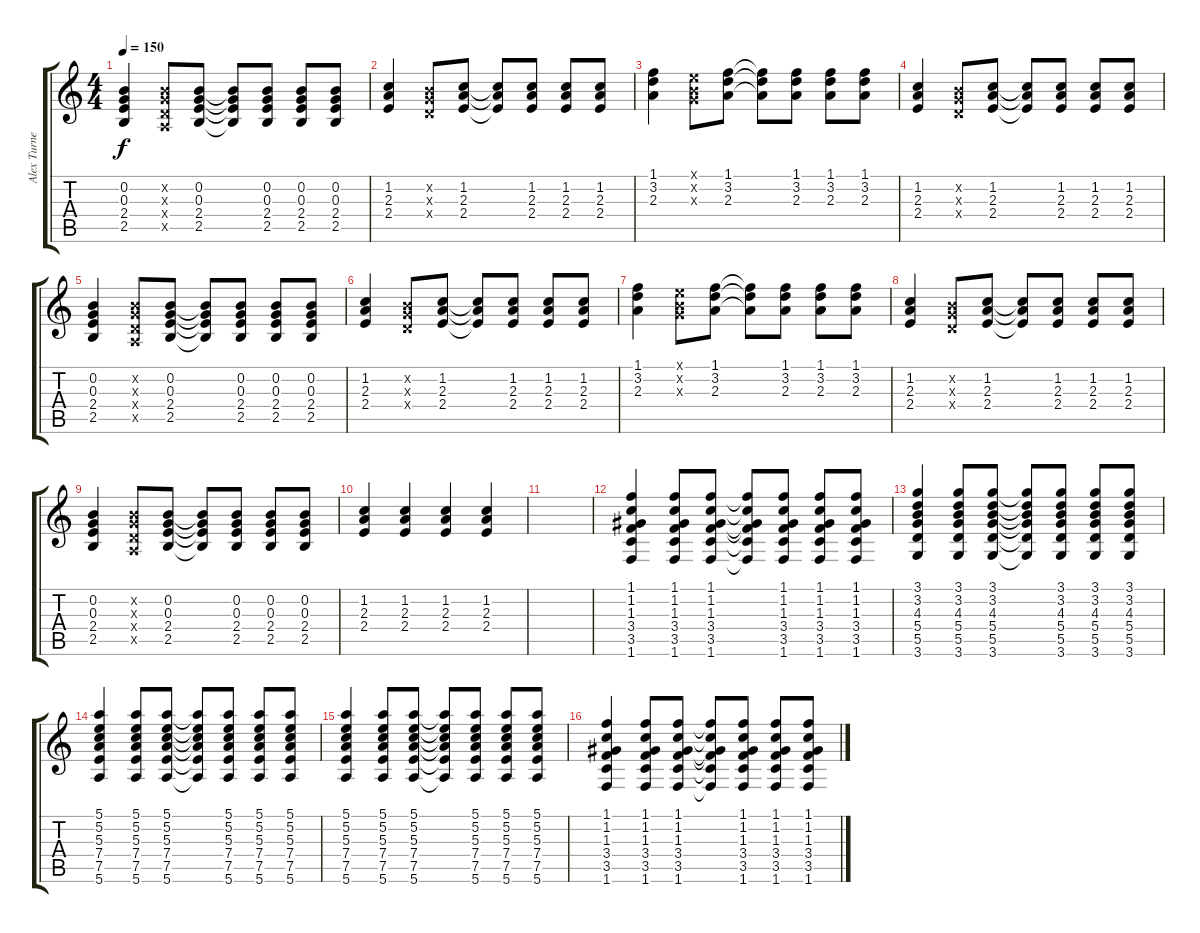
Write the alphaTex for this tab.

\track ("Alex Turner" "Alex Turne") {instrument acousticguitarsteel}
\staff {score tabs}
\tuning (E4 B3 G3 D3 A2 E2) {hide}
\ts (4 4)
\tempo 150
\clef g2
\ks c
(0.2 0.3 2.4 2.5).4{dy f} (0.2{x} 0.3{x} 0.4{x} 0.5{x}).8 (0.2 0.3 2.4 2.5).8 (0.2{t} 0.3{t} 2.4{t} 2.5{t}).8 (0.2 0.3 2.4 2.5).8 (0.2 0.3 2.4 2.5).8 (0.2 0.3 2.4 2.5).8 |
(1.2 2.3 2.4).4 (0.2{x} 0.3{x} 0.4{x}).8 (1.2 2.3 2.4).8 (1.2{t} 2.3{t} 2.4{t}).8 (1.2 2.3 2.4).8 (1.2 2.3 2.4).8 (1.2 2.3 2.4).8 |
(1.1 3.2 2.3).4 (0.1{x} 0.2{x} 0.3{x}).8 (1.1 3.2 2.3).8 (1.1{t} 3.2{t} 2.3{t}).8 (1.1 3.2 2.3).8 (1.1 3.2 2.3).8 (1.1 3.2 2.3).8 |
(1.2 2.3 2.4).4 (0.2{x} 0.3{x} 0.4{x}).8 (1.2 2.3 2.4).8 (1.2{t} 2.3{t} 2.4{t}).8 (1.2 2.3 2.4).8 (1.2 2.3 2.4).8 (1.2 2.3 2.4).8 |
(0.2 0.3 2.4 2.5).4 (0.2{x} 0.3{x} 0.4{x} 0.5{x}).8 (0.2 0.3 2.4 2.5).8 (0.2{t} 0.3{t} 2.4{t} 2.5{t}).8 (0.2 0.3 2.4 2.5).8 (0.2 0.3 2.4 2.5).8 (0.2 0.3 2.4 2.5).8 |
(1.2 2.3 2.4).4 (0.2{x} 0.3{x} 0.4{x}).8 (1.2 2.3 2.4).8 (1.2{t} 2.3{t} 2.4{t}).8 (1.2 2.3 2.4).8 (1.2 2.3 2.4).8 (1.2 2.3 2.4).8 |
(1.1 3.2 2.3).4 (0.1{x} 0.2{x} 0.3{x}).8 (1.1 3.2 2.3).8 (1.1{t} 3.2{t} 2.3{t}).8 (1.1 3.2 2.3).8 (1.1 3.2 2.3).8 (1.1 3.2 2.3).8 |
(1.2 2.3 2.4).4 (0.2{x} 0.3{x} 0.4{x}).8 (1.2 2.3 2.4).8 (1.2{t} 2.3{t} 2.4{t}).8 (1.2 2.3 2.4).8 (1.2 2.3 2.4).8 (1.2 2.3 2.4).8 |
(0.2 0.3 2.4 2.5).4 (0.2{x} 0.3{x} 0.4{x} 0.5{x}).8 (0.2 0.3 2.4 2.5).8 (0.2{t} 0.3{t} 2.4{t} 2.5{t}).8 (0.2 0.3 2.4 2.5).8 (0.2 0.3 2.4 2.5).8 (0.2 0.3 2.4 2.5).8 |
(1.2 2.3 2.4).4 (1.2 2.3 2.4).4 (1.2 2.3 2.4).4 (1.2 2.3 2.4).4 |
|
(1.1 1.2 1.3 3.4 3.5 1.6).4 (1.1 1.2 1.3 3.4 3.5 1.6).8 (1.1 1.2 1.3 3.4 3.5 1.6).8 (1.1{t} 1.2{t} 1.3{t} 3.4{t} 3.5{t} 1.6{t}).8 (1.1 1.2 1.3 3.4 3.5 1.6).8 (1.1 1.2 1.3 3.4 3.5 1.6).8 (1.1 1.2 1.3 3.4 3.5 1.6).8 |
(3.1 3.2 4.3 5.4 5.5 3.6).4 (3.1 3.2 4.3 5.4 5.5 3.6).8 (3.1 3.2 4.3 5.4 5.5 3.6).8 (3.1{t} 3.2{t} 4.3{t} 5.4{t} 5.5{t} 3.6{t}).8 (3.1 3.2 4.3 5.4 5.5 3.6).8 (3.1 3.2 4.3 5.4 5.5 3.6).8 (3.1 3.2 4.3 5.4 5.5 3.6).8 |
(5.1 5.2 5.3 7.4 7.5 5.6).4 (5.1 5.2 5.3 7.4 7.5 5.6).8 (5.1 5.2 5.3 7.4 7.5 5.6).8 (5.1{t} 5.2{t} 5.3{t} 7.4{t} 7.5{t} 5.6{t}).8 (5.1 5.2 5.3 7.4 7.5 5.6).8 (5.1 5.2 5.3 7.4 7.5 5.6).8 (5.1 5.2 5.3 7.4 7.5 5.6).8 |
(5.1 5.2 5.3 7.4 7.5 5.6).4 (5.1 5.2 5.3 7.4 7.5 5.6).8 (5.1 5.2 5.3 7.4 7.5 5.6).8 (5.1{t} 5.2{t} 5.3{t} 7.4{t} 7.5{t} 5.6{t}).8 (5.1 5.2 5.3 7.4 7.5 5.6).8 (5.1 5.2 5.3 7.4 7.5 5.6).8 (5.1 5.2 5.3 7.4 7.5 5.6).8 |
(1.1 1.2 1.3 3.4 3.5 1.6).4 (1.1 1.2 1.3 3.4 3.5 1.6).8 (1.1 1.2 1.3 3.4 3.5 1.6).8 (1.1{t} 1.2{t} 1.3{t} 3.4{t} 3.5{t} 1.6{t}).8 (1.1 1.2 1.3 3.4 3.5 1.6).8 (1.1 1.2 1.3 3.4 3.5 1.6).8 (1.1 1.2 1.3 3.4 3.5 1.6).8
